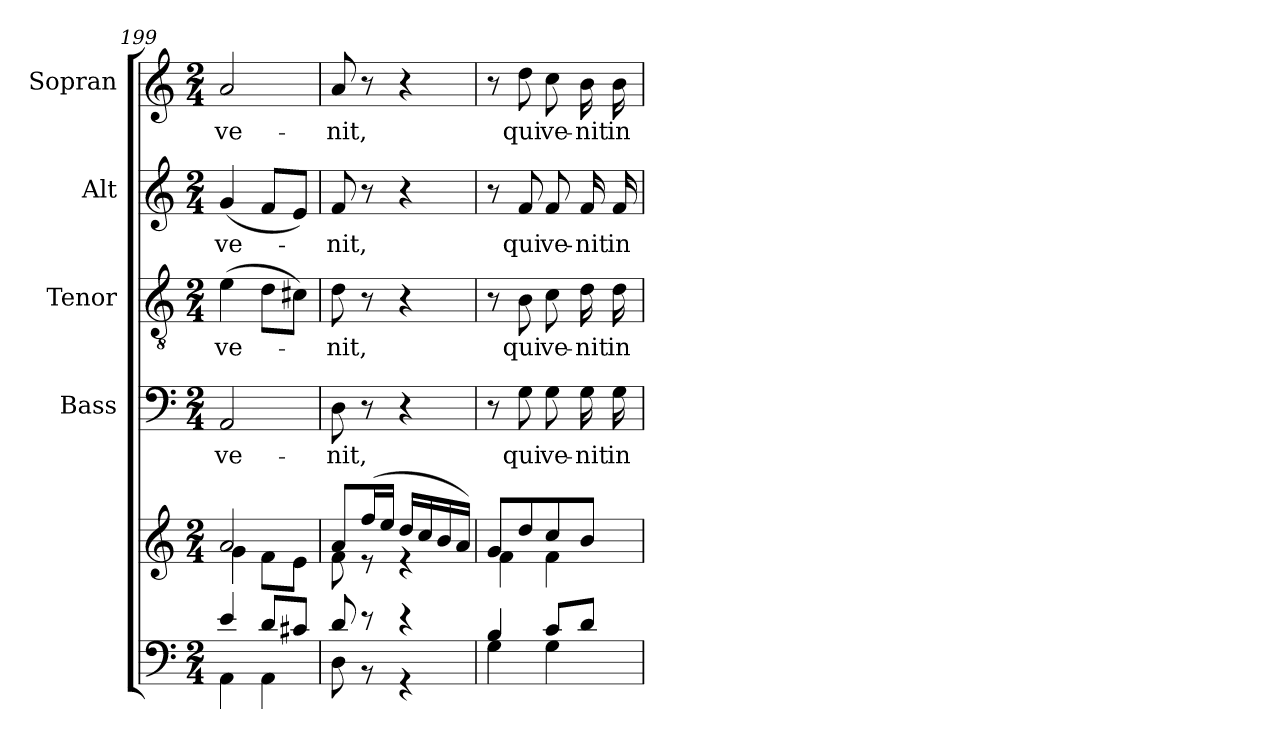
**kern	**kern	**kern	**text	**kern	**text	**kern	**text	**kern	**text
*part5	*part5	*part4	*part4	*part3	*part3	*part2	*part2	*part1	*part1
*staff6	*staff5	*staff4	*staff4	*staff3	*staff3	*staff2	*staff2	*staff1	*staff1
*	*	*I"Bass	*	*I"Tenor	*	*I"Alt	*	*I"Sopran	*
*	*	*I'B.	*	*I'T.	*	*I'A.	*	*I'S.	*
*clefF4	*clefG2	*clefF4	*	*clefGv2	*	*clefG2	*	*clefG2	*
*k[]	*k[]	*k[]	*	*k[]	*	*k[]	*	*k[]	*
*C:	*C:	*C:	*	*C:	*	*C:	*	*C:	*
*M2/4	*M2/4	*M2/4	*	*M2/4	*	*M2/4	*	*M2/4	*
=199	=199	=199	=199	=199	=199	=199	=199	=199	=199
*^	*^	*	*	*	*	*	*	*	*
!	!	!	!	!	!LO:LY:b	!	!LO:LY:b	!	!LO:LY:b	!	!LO:LY:b
4e/	4AA\	2a/	4g\	2AA/	ve-	(>4e\	ve-	(<4g/	ve-	2a/	ve-
8d/L	4AA\	.	8f\L	.	.	8d\L	.	8f/L	.	.	.
8c#X/J	.	.	8e\J	.	.	8c#X\J)	.	8e/J)	.	.	.
=200	=200	=200	=200	=200	=200	=200	=200	=200	=200	=200	=200
!	!	!	!	!	!LO:LY:b	!	!LO:LY:b	!	!LO:LY:b	!	!LO:LY:b
8d/	8D\	8a/L	8f\	8D\	-nit,	8d\	-nit,	8f/	-nit,	8a/	-nit,
8r	8r	(>16ff/L	8re	8r	.	8r	.	8r	.	8r	.
.	.	16ee/JJ	.	.	.	.	.	.	.	.	.
4r	4r	16dd/LL	4re	4r	.	4r	.	4r	.	4r	.
.	.	16cc/	.	.	.	.	.	.	.	.	.
.	.	16b/	.	.	.	.	.	.	.	.	.
.	.	16a/JJ)	.	.	.	.	.	.	.	.	.
!!LO:PB:g=z
=201	=201	=201	=201	=201	=201	=201	=201	=201	=201	=201	=201
4B/	4G\	8g/L	4f\	8r	.	8r	.	8r	.	8r	.
!	!	!	!	!	!LO:LY:b	!	!LO:LY:b	!	!LO:LY:b	!	!LO:LY:b
.	.	8dd/	.	8G\	qui	8B\	qui	8f/	qui	8dd\	qui
!	!	!	!	!	!LO:LY:b	!	!LO:LY:b	!	!LO:LY:b	!	!LO:LY:b
8c/L	4G\	8cc/	4f\	8G\	ve-	8c\	ve-	8f/	ve-	8cc\	ve-
!	!	!	!	!	!LO:LY:b	!	!LO:LY:b	!	!LO:LY:b	!	!LO:LY:b
8d/J	.	8b/J	.	16G\	-nit	16d\	-nit	16f/	-nit	16b\	-nit
!	!	!	!	!	!LO:LY:b	!	!LO:LY:b	!	!LO:LY:b	!	!LO:LY:b
.	.	.	.	16G\	in	16d\	in	16f/	in	16b\	in
*v	*v	*	*	*	*	*	*	*	*	*	*
*	*v	*v	*	*	*	*	*	*	*	*
=	=	=	=	=	=	=	=	=	=
*-	*-	*-	*-	*-	*-	*-	*-	*-	*-
